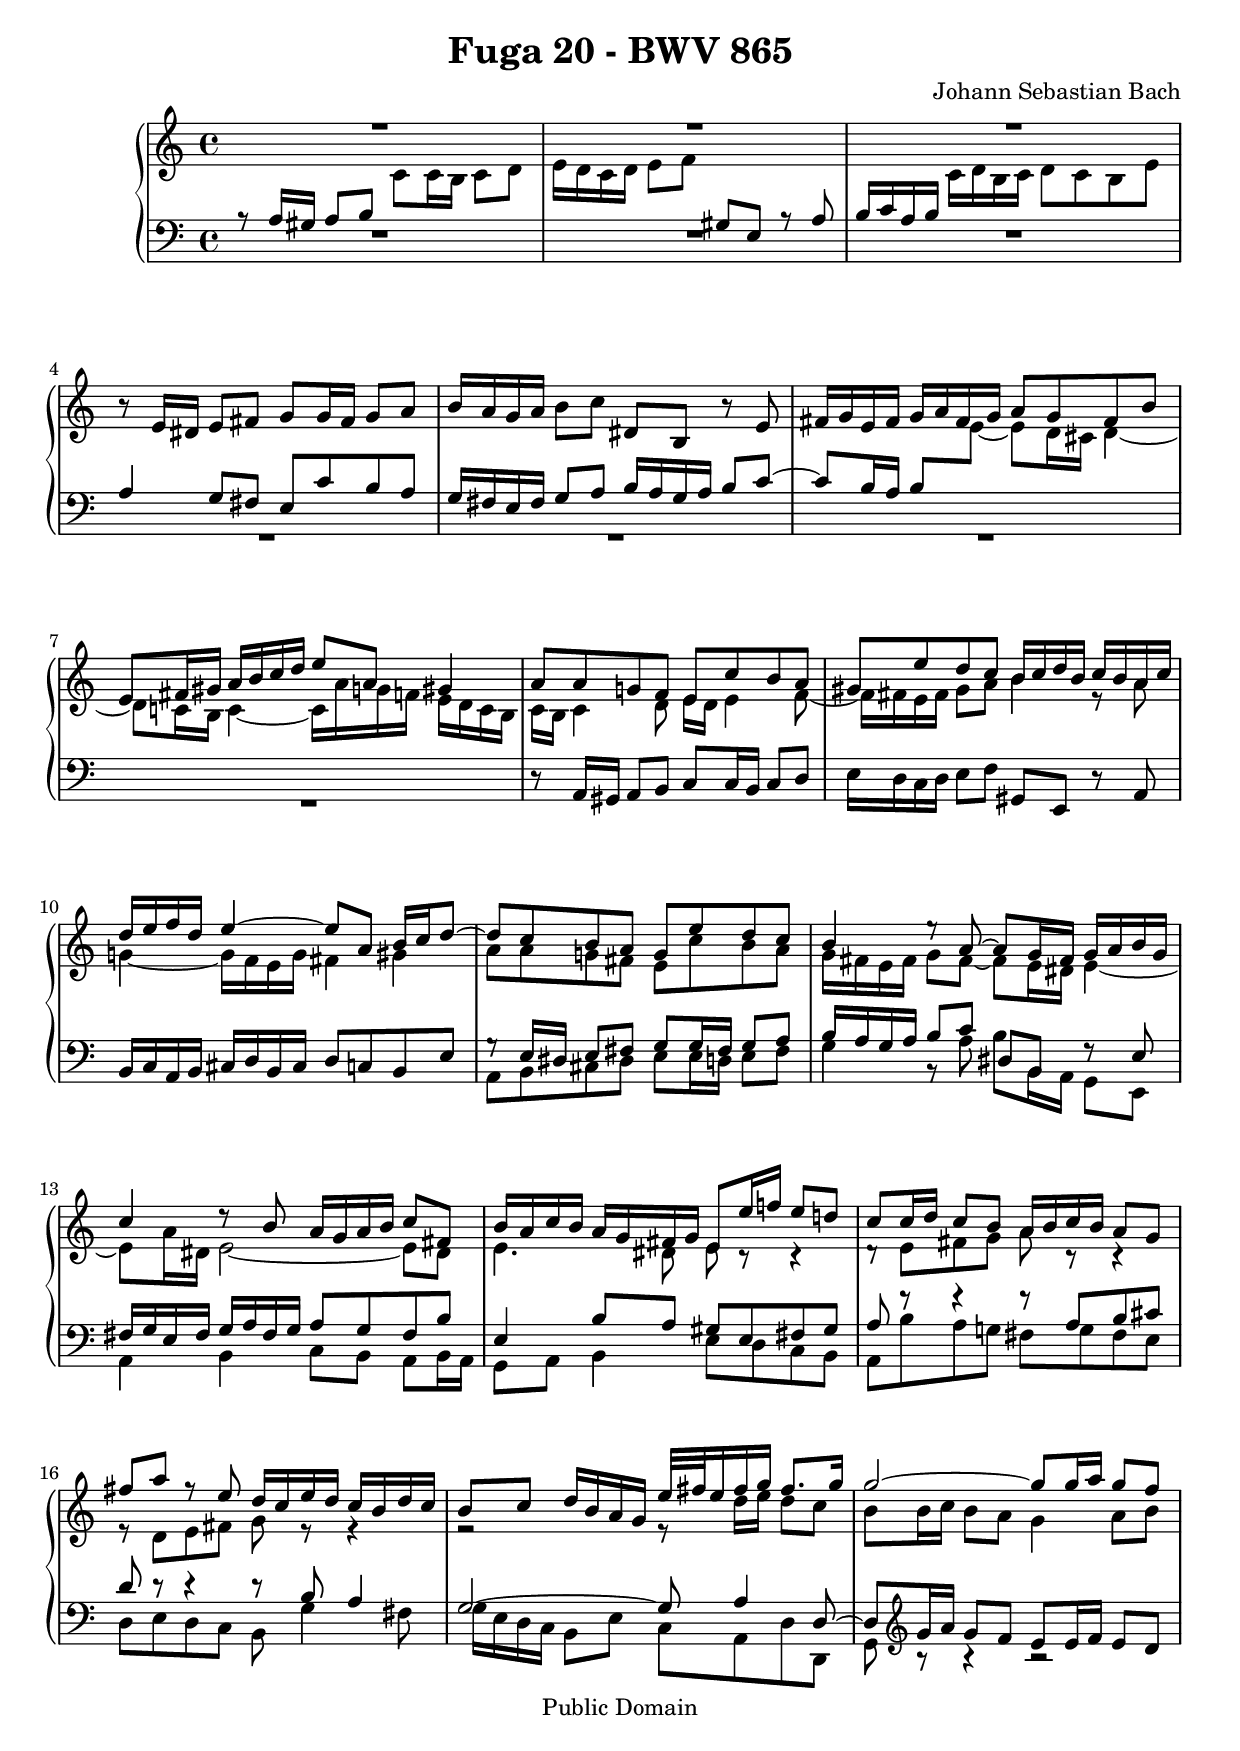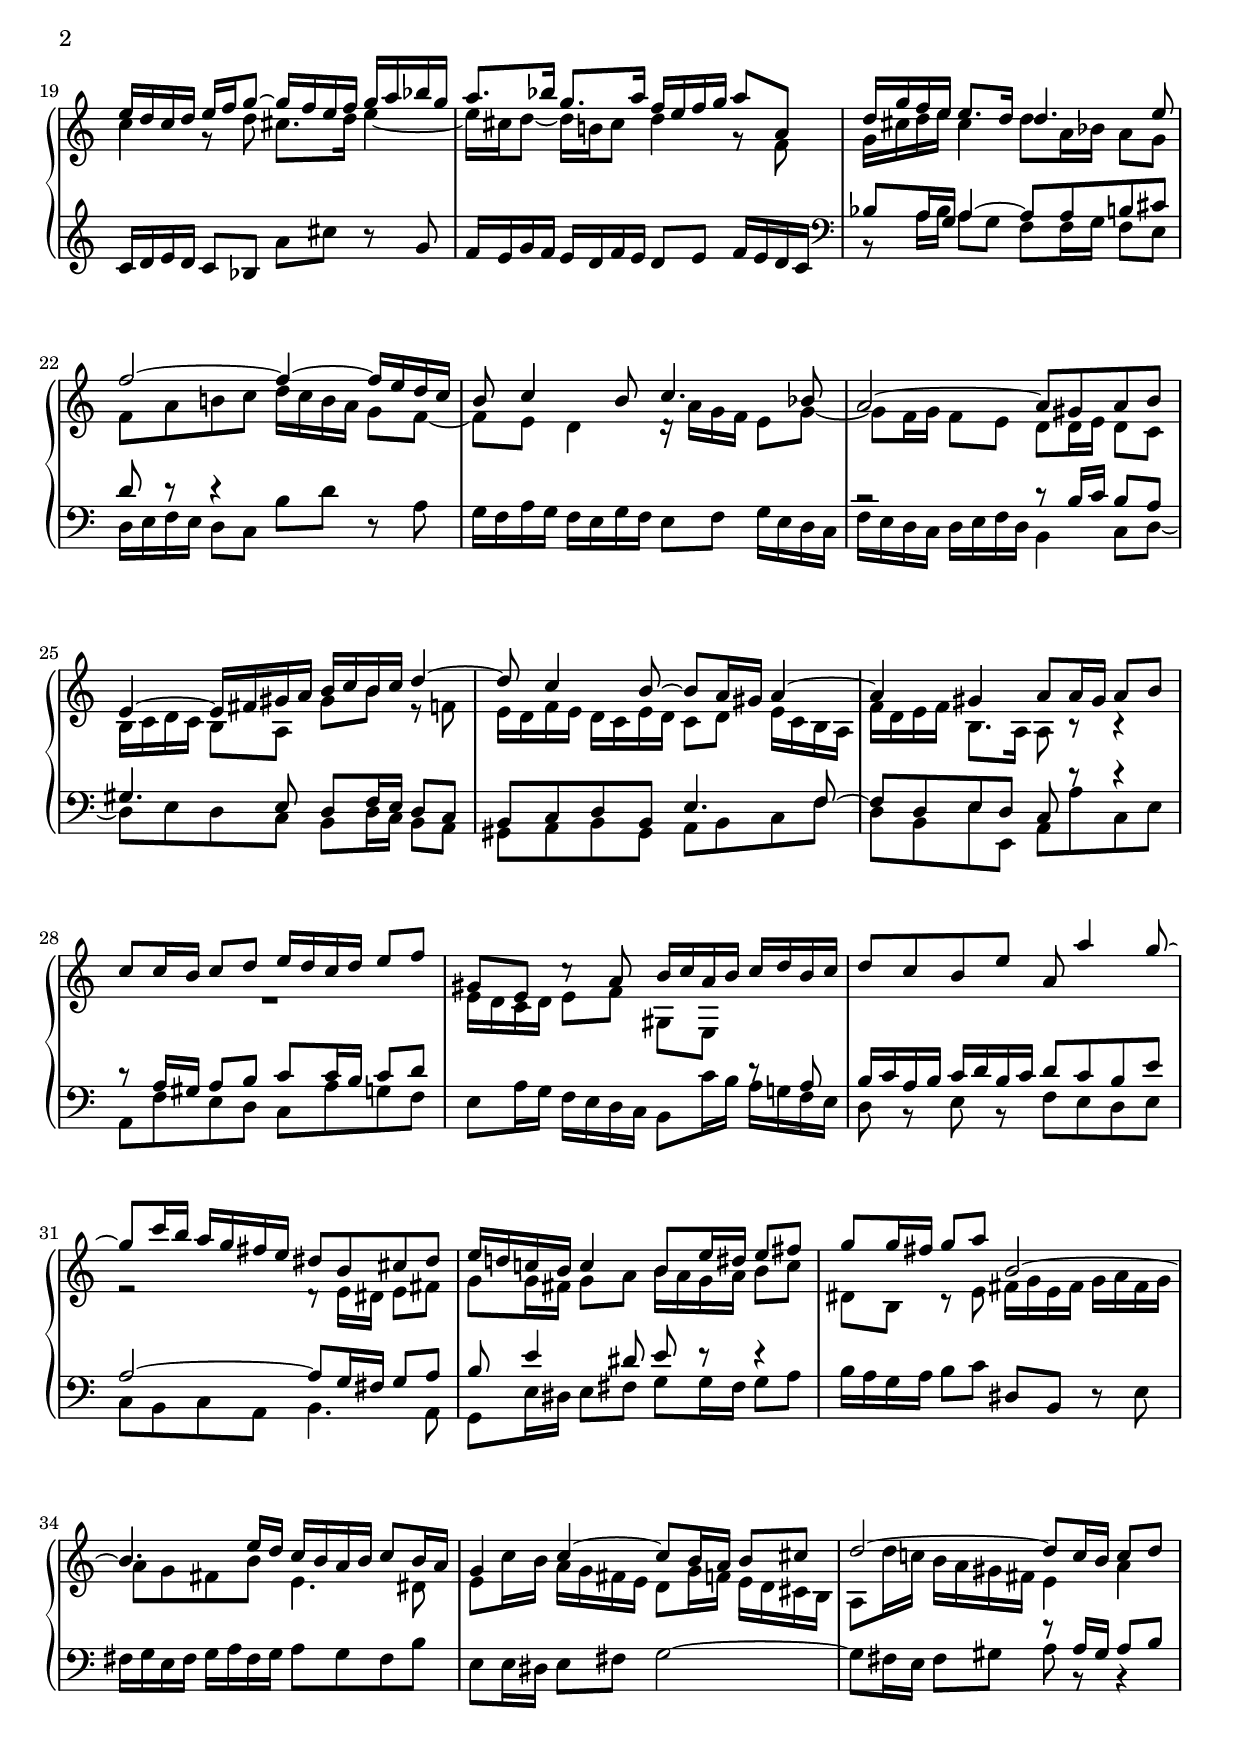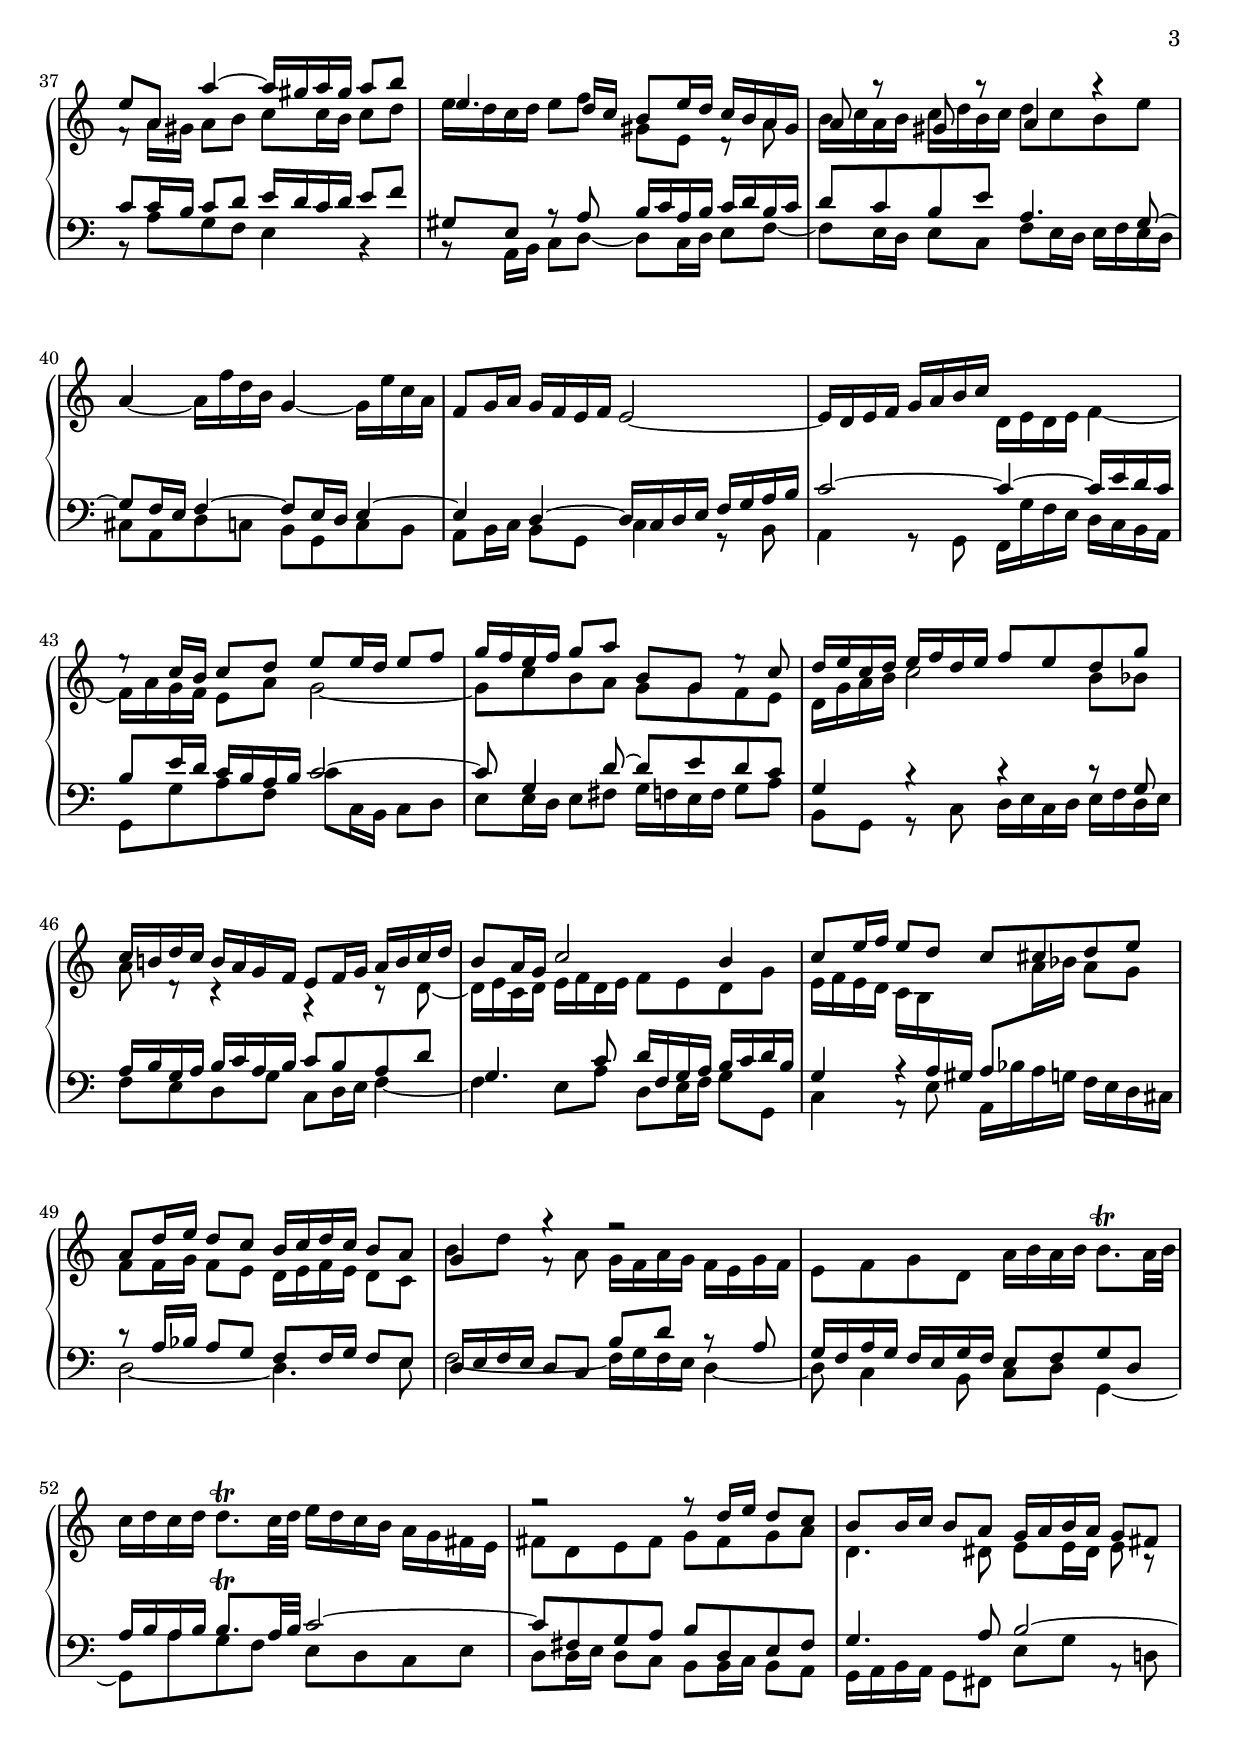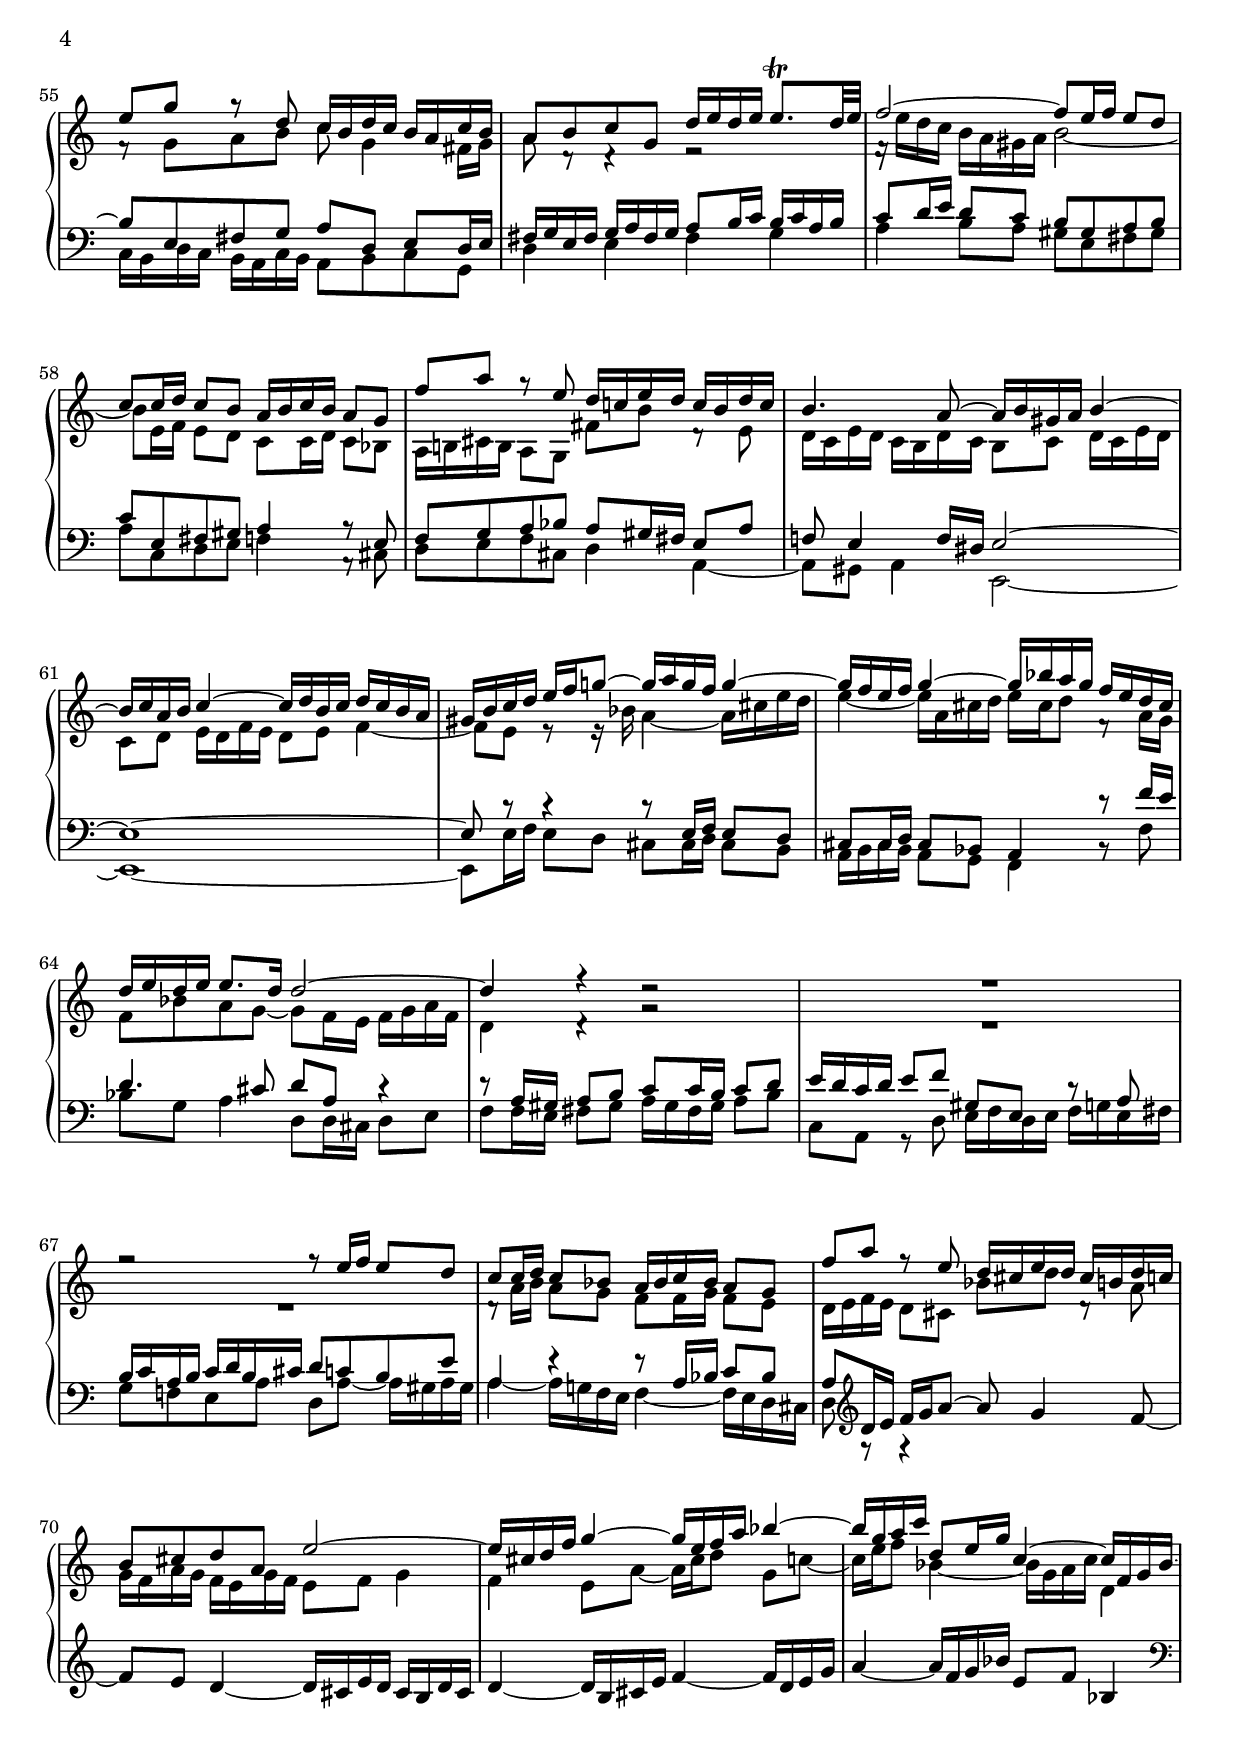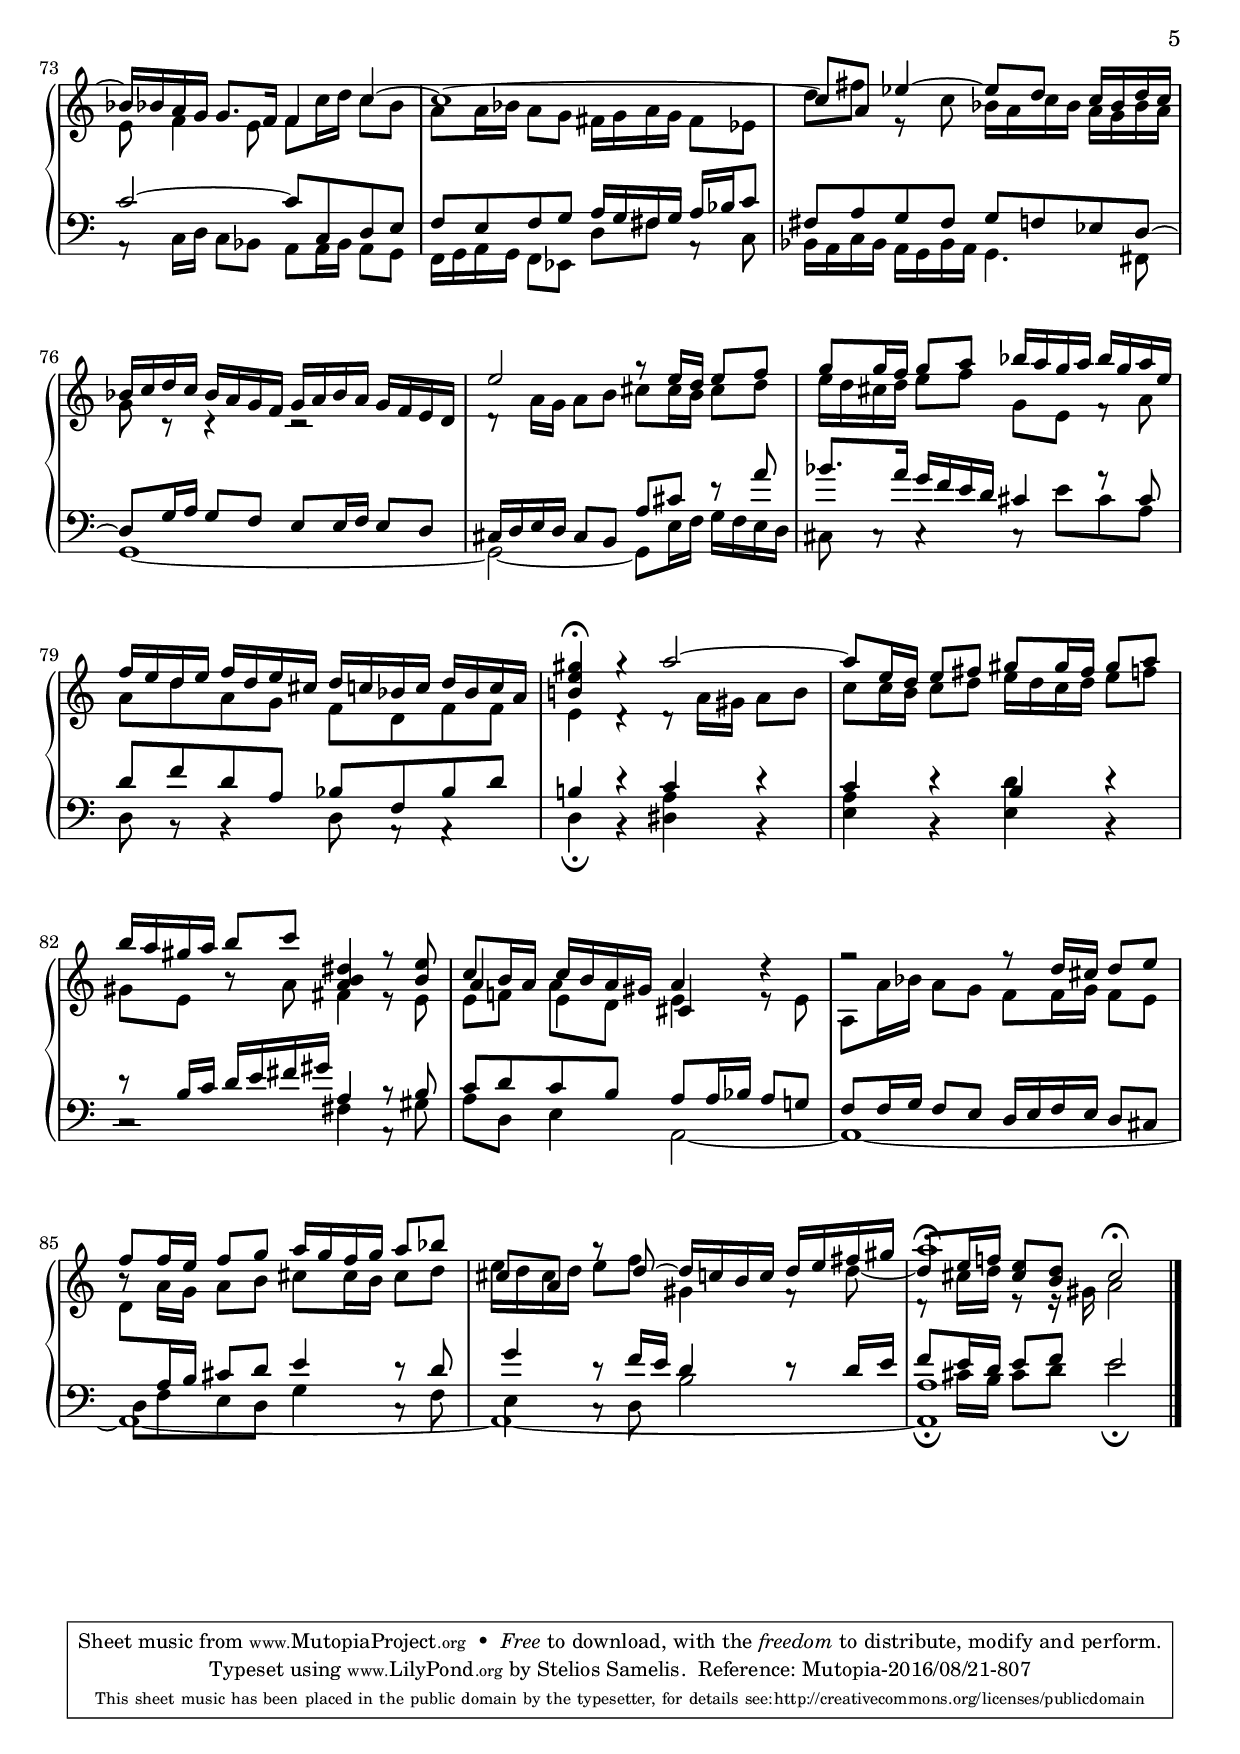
\version "2.18.0"

\header {
  title = "Fuga 20 - BWV 865"
  composer = "Johann Sebastian Bach"
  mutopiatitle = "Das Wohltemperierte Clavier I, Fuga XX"
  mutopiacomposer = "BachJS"
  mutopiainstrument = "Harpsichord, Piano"
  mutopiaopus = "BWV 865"
  date = "18th Century"
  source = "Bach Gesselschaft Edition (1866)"
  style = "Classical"
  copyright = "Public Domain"
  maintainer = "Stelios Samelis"
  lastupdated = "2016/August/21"
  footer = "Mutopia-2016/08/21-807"
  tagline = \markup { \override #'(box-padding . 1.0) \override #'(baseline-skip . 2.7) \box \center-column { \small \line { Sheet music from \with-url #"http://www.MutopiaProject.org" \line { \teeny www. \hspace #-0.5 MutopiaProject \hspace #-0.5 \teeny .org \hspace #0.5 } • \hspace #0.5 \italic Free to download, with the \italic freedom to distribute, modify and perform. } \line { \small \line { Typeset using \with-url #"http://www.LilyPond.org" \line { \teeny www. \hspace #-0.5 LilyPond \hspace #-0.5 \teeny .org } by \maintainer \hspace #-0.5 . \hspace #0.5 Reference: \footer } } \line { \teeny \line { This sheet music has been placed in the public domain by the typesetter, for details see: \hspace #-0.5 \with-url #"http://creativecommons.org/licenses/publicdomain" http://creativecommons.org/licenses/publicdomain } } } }
}

\score {

 \context PianoStaff
 <<
 \context Staff = "up" {
 \clef treble
 \key a \minor
 \time 4/4
 << { R1 R1 R1 } \\
 { \new Voice { \change Staff="down" \stemUp a8\rest a16 gis a8 b
 \change Staff="up" \stemDown c'8 c'16 b c'8 d' e'16 d' c' d' e'8 f'
 \change Staff="down" \stemUp gis8 e a8\rest a8 b16 c' a b
 \change Staff="up" \stemDown c'16 d' b c' d'8 c' b e' } } >>
 r8 e'16 dis' e'8 fis' g'8 g'16 fis' g'8 a' b'16 a' g' a' b'8 c'' dis' b r8 e'8
 \new Voice { \stemUp fis'16 g' e' fis' g' a' fis' g' a'8 g' fis' b' e'8 fis'16 gis' a'16 b' c'' d'' e''8 a' gis'4 }
 << { a'8 a' g'! f' e' c'' b' a' gis' e'' d'' c'' b'16 c'' d'' b' c'' b' a' c''
 d''16 e'' f'' d'' e''4 ~ e''8 a' b'16 c'' d''8 ~ d''8 c'' b' a' g' e'' d'' c''
 b'4 e''8\rest a'8 ~ a'8 g'16 fis' g'16 a' b' g' c''4 d''8\rest b'8 a'16 g' a' b' c''8 fis'
 b'16 a' c'' b' a' g' fis' g' e'8 e''16 f''! e''8 d''! c''8 c''16 d'' c''8 b' a'16 b' c'' b' a'8 g'
 fis''8 a'' f''8\rest e''8 d''16 c'' e'' d'' c'' b' d'' c'' b'8 c'' d''16 b' a' g' e''32[ fis'' e''16 fis'' g''] fis''8. g''16
 g''2 ~ g''8 g''16 a'' g''8 f'' e''16 d'' c'' d'' e''16 f'' g''8 ~ g''16 f'' e'' f'' g''16 a'' bes'' g''
 a''8. bes''16 g''8. a''16 f''16 e'' f'' g'' a''8 a' d''16 g'' f'' e'' e''8. d''16 d''4. e''8
 f''2 ~ f''4 ~ f''16 e'' d'' c'' b'8 c''4 b'8 c''4. bes'8 a'2 ~ a'8 gis' a' b' e'4 ~ e'16 fis' gis' a' b' c'' b' c'' d''4 ~
 d''8 c''4 b'8 ~ b'8 a'16 gis' a'4 ~ a'4 gis'4 a'8 a'16 gis' a'8 b'
 c''8 c''16 b' c''8 d'' e''16 d'' c'' d'' e''8 f'' gis'8 e' c''8\rest a'8 b'16 c'' a' b' c'' d'' b' c''} \\
 { c'16 b c'4 d'8 e'16 d' e'4 f'8 ~ f'16 fis' e' fis' gis'8 a' b'4 e'8\rest a'8
 g'!4 ~ g'16 f' e' g' fis'4 gis' a'8 a' g'! fis' e' c'' b' a'
 g'16 fis' e' fis' g'8 fis'8 ~ fis'8 e'16 dis' e'4 ~ e'8 a'16 dis' e'2 ~ e'8 dis'
 e'4. dis'8 e'8 c'8\rest c'4\rest d'8\rest e'8[ fis' g'] a'8 c'8\rest c'4\rest
 e'8\rest d'8[ e' fis'] g'8 e'8\rest e'4\rest r2 e'8\rest d''16 e'' d''8 c''
 b'8 b'16 c'' b'8 a' g'4 a'8 b' c''4 g'8\rest d''8 cis''8. d''16 e''4 ~
 e''16 cis'' d''8 ~ d''16 b'! cis''8 d''4 g'8\rest f'8 g'16 cis'' d'' e'' cis''4 d''8 a'16 bes' a'8 g'
 f'8 a' b'! c'' d''16 c'' b' a' g'8 f'8 ~ f'8 e' d'4 d'16\rest a'16 g' f' e'8 g'8 ~
 g'8 f'16 g' f'8 e' d'8 d'16 e' d'8 c' b16 c' d' c' b8 a gis' b' e'8\rest f'!8
 e'16 d' f' e' d' c' e' d' c'8 d' e'16 c' b a f'16 d' e' f' b8. a16 a8 b8\rest b4\rest R1 e'16 d' c' d' e'8 f' gis e s4 } >>
 << { d''8 c'' b' e'' a'8 a''4 g''8 ~ g''8 c'''16 b'' a''16 g'' fis'' e'' dis''8 b' cis'' dis''
 e''16 d''! c''! b' c''4 b'8 e''16 dis'' e''8 fis'' g''8 g''16 fis'' g''8 a'' b'2 ~
 b'4. e''16 d'' c''16 b' a' b' c''8 b'16 a' g'4 c''4 ~ c''8 b'16 a' b'8 cis''
 d''2 ~ d''8 c''16 b' c''8 d'' e''8 a' a''4 ~ a''16 gis'' a'' gis'' a''8 b'' e''4. d''16 c'' b'8 e''16 d'' c'' b' a' gis'
 a'8 a''8\rest gis'8 a''8\rest a'4 a''4\rest } \\
 { s1 r2 d'8\rest e'16 dis' e'8 fis' g'8 g'16 fis' g'8 a' b'16 a' g' a' b'8 c''
 dis'8 b c'8\rest e'8 fis'16 g' e' fis' g' a' fis' g' a'8 g' fis' b' e'4. dis'8
 e'8 c''16 b' a'16 g' fis' e' d'8 g'16 f' e' d' cis' b a8 d''16 c''! b' a' gis' fis' e'4 a'
 f'8\rest a'16 gis' a'8 b' c''8 c''16 b' c''8 d'' e''16 d'' c'' d'' e''8 f'' gis'8 e' d'8\rest a'8
 b'16 c'' a' b' c'' d'' b' c'' d''8 c'' b' e'' } >>
 a'4 ~ a'16 f'' d'' b' g'4 ~ g'16 e'' c'' a' f'8 g'16 a' g'16 f' e' f' e'2 ~ e'16 d' e' f' g' a' b' c''
 << { s2 e''8\rest c''16 b' c''8 d'' e''8 e''16 d'' e''8 f'' g''16 f'' e'' f'' g''8 a'' b'8 g' e''8\rest c''8
 d''16 e'' c'' d'' e'' f'' d'' e'' f''8 e'' d'' g'' c''16 b'! d'' c'' b' a' g' f' e'8 f'16 g' a' b' c'' d''
 b'8 a'16 g' c''2 b'4 c''8 e''16 f'' e''8 d'' c'' cis'' d'' e''
 a'8 d''16 e'' d''8 c'' b'16 c'' d'' c'' b'8 a' g'4 g''4\rest f''2\rest } \\
 { d'16 e' d' e' f'4 ~ f'16 a' g' f' e'8 a' g'2 ~ g'8 c'' b' a' g' g' f' e'
 d'16 g' a' b' c''2 b'8 bes' a'8 d'8\rest c'4\rest g4\rest c'8\rest d'8 ~
 d'16 e' c' d' e' f' d' e' f'8 e' d' g' e'16 f' e' d'
 \new Voice { \stemDown c'16[ b \change Staff="down" \stemUp a16 gis]
 a8[ \change Staff="up" \stemDown a'16 bes'] }
 a'8 g' f'8 f'16 g' f'8 e' d'16 e' f' e' d'8 c' b'8 d'' f'8\rest a'8 g'16 f' a' g' f' e' g' f' } >>
 << { s1 s1 f''2\rest f''8\rest d''16 e'' d''8 c'' b'8 b'16 c'' b'8 a' g'16 a' b' a' g'8 fis'
 e''8 g'' g''8\rest d''8 c''16 b' d'' c'' b' a' c'' b' a'8 b' c'' g' d''16 e'' d'' e'' e''8.^\trill d''32 e''
 f''2 ~ f''8 e''16 f'' e''8 d'' c''8 c''16 d'' c''8 b' a'16 b' c'' b' a'8 g'
 f''8 a'' g''8\rest e''8 d''16 c''! e'' d'' c'' b' d'' c'' b'4. a'8 ~ a'16 b' gis' a' b'4 ~
 b'16 c'' a' b' c''4 ~ c''16 d'' b' c'' d'' c'' b' a' gis'16 b' c'' d'' e''16 f'' g''!8 ~ g''16 a'' g'' f'' g''4 ~
 g''16 f'' e'' f'' g''4 ~ g''16 bes'' a'' g'' f'' e'' d'' cis'' d''16 e'' d'' e'' e''8. d''16 d''2 ~ d''4 f''4\rest d''2\rest R1 } \\
 { e'8 f' g' d' a'16 b' a' b' b'8.^\trill a'32 b' c''16 d'' c'' d'' d''8.^\trill c''32 d'' e''16 d'' c'' b' a' g' fis' e'
 fis'8 d' e' fis' g' fis' g' a' d'4. dis'8 e'8 e'16 dis' e'8 b8\rest
 f'8\rest g'8[ a' b'] c''8 g'4 fis'16 g' a'8 d'8\rest d'4\rest e'2\rest
 f'16\rest e''16 d'' c'' b' a' gis' a' b'2 ~ b'8 e'16 f' e'8 d' c'8 c'16 d' c'8 bes
 a16 b! cis' b a8 g fis'8 b' d'8\rest e'8 d'16 c' e' d' c' b d' c' b8 c' d'16 c' e' d'
 c'8 d' e'16 d' f' e' d'8 e' f'4 ~ f'8 e' e'8\rest e'16\rest bes'16 a'4 ~ a'16 cis'' e'' d''
 e''4 ~ e''16 a' cis'' d'' e''16 cis'' d''8 f'8\rest a'16 g' f'8 bes' a' g' ~ g'8 f'16 e' f'16 g' a' f' d'4 d'4\rest g'2\rest R1 } >>
 << { f''2\rest f''8\rest e''16 f'' e''8 d'' c''8 c''16 d'' c''8 bes' a'16 bes' c'' bes' a'8 g'
 f''8 a'' f''8\rest e'' d''16 cis'' e'' d'' cis'' b' d'' c'' b'8 cis'' d'' a' e''2 ~
 e''16 cis'' d'' f'' g''4 ~ g''16 e'' f'' a'' bes''4 ~ bes''16 g'' a'' c''' d''8 e''16 g'' c''4 ~ c''16 f' g' bes' ~
 bes'16 bes' a' g' g'8. f'16 f'4 c''4 ~ c''1 ~
 c''8 a' ees''4 ~ ees''8 d'' c''16 bes' d'' c'' bes'16 c'' d'' c'' bes' a' g' f' g' a' bes' a' g' f' e' d'
 e''2 g''8\rest e''16 d'' e''8 f'' g''8 g''16 f'' g''8 a'' bes''16 a'' g'' a'' bes'' g'' a'' e''
 f''16 e'' d'' e'' f'' d'' e'' cis'' d'' c'' bes' c'' d'' bes' c'' a' <b'! e'' gis''>4^\fermata g''4\rest a''2 ~
 a''8 e''16 d'' e''8 fis'' gis''8 gis''16 fis'' gis''8 a'' b''16 a'' gis'' a'' b''8 c''' <a' b' dis''>4 f''8\rest <b' e''>8 } \\
 { R1 d'8\rest a'16 b' a'8 g' f'8 f'16 g' f'8 e' d'16 e' f' e' d'8 cis' bes'8 d'' d'8\rest a'8 g'16 f' a' g' f' e' g' f' e'8 f' g'4
 f'4 e'8 a' ~ a'16 cis'' d''8 g'8 c''8 ~ c''16 e'' f''8 bes'4 ~ bes'16 g' a' c'' d'4
 e'8 f'4 e'8 f'8 c''16 d'' c''8 bes' a'8 a'16 bes' a'8 g' fis'16 g' a' g' fis'8 ees'
 d''8 fis'' e'8\rest c''8 bes'16 a' c'' bes' a' g' bes' a' g'8 c'8\rest c'4\rest c'2\rest
 d'8\rest a'16 g' a'8 b' cis''8 cis''16 b' cis''8 d'' e''16 d'' cis'' d'' e''8 f'' g'8 e' f'8\rest a'8
 a'8 d'' a' g' f' d' f' f' e'4 d'4\rest d'8\rest a'16 gis' a'8 b' c''8 c''16 b' c''8 d'' e''16 d'' c'' d'' e''8 f''!8
 gis'8 e' b'8\rest a'8 fis'4 e'8\rest e'8 } >>
<< { c''8 b'16 a' c''16 b' a' gis' a'4 d''4\rest f''2\rest f''8\rest d''16 cis'' d''8 e''
 f''8 f''16 e'' f''8 g'' a''16 g'' f'' g'' a''8 bes'' cis''8 a' a''8\rest d''8 ~ d''16 c'' b' c'' d'' e'' fis'' gis'' a''1^\fermata } \\
 { e'8 f'! e'4 e'4 e'8\rest e'8 a8 a'16 bes' a'8 g' f'8 f'16 g' f'8 e'
 b'8\rest a'16 g' a'8 b' cis''8 cis''16 b' cis''8 d'' e''16 d'' cis'' d'' e''8 f''8 gis'4 f'8\rest
 d''8 ~ \stemUp d''8 e''16 f''! <cis'' e''>8 <b' d''> cis''2 ^\fermata } \\
 { \stemUp a'4 \stemDown a'8 d' \stemUp cis'4 s4 s1 s1 s1
 d'8\rest \stemDown cis''16 d'' e'8\rest e'16\rest gis' a'2 } >>
 \bar "|."
}

 \context Staff = "down" {
 \clef bass
 \key a \minor
 \time 4/4
 R1 R1 R1 << { a4 g8 fis e8 c' b a g16 fis e fis g8 a b16 a g a b8 c' ~ c'8 b16 a
 \new Voice { \tieDown b8[ \change Staff="up" \stemDown e'8] ~ e'8 d'16 cis' d'4 ~
 d'8 c'!16 b c'4 ~ c'16 a' g'! f'! e'16 d' c' b } } \\ { R1 R1 R1 R1 } >>
 r8 a,16 gis, a,8 b, c8 c16 b, c8 d e16 d c d e8 f gis,8 e, r8 a,8 b,16 c a, b, cis d b, cis d8 c b, e
 << { g8\rest e16 dis e8 fis g8 g16 fis g8 a b16 a g a b8 c' dis8 b, f8\rest e8 fis16 g e fis g a fis g a8 g fis b
 e4 b8 a gis8 e fis gis a8 f'8\rest f'4\rest f'8\rest a8[ b cis']
 d'8 d'8\rest d'4\rest d'8\rest b8 a4 g2 ~ g8 a4 d8 ~ d8 } \\
 { a,8 b, cis dis e8 e16 d e8 fis g4 b,8\rest a8 b b,16 a, g,8 e, a,4 b, c8[ b,] a,[ b,16 a,]
 g,8 a, b,4 e8 d c b, a, b a g! fis g fis e d e d c b,8 g4 fis8 g16 e d c b,8 e c a, d d, g,8 } >>
 \clef treble << { g'16 a' g'8 f' e'8 e'16 f' e'8 d' } \\ { b8\rest b4\rest b2\rest } >> c'16 d' e' d' c'8 bes a' cis'' r8 g'
 f'16 e' g' f' e' d' f' e' d'8 e' f'16 e' d' c'
 \clef bass << { bes8 a16 g a4 ~ a8 a b cis' d'8 d'8\rest d'4\rest } \\
 { b,8\rest a16 bes a8 g f8 f16 g f8 e d16 e f e d8 c } >> b8 d' r8 a8 g16 f a g f e g f e8 f g16 e d c
 << { b2\rest c'8\rest b16 c' b8 a gis4. e8 d8 f16 e d8 c b,8 c d b, e4. f8 ~ f8 d e d c d'8\rest d'4\rest
 c'8\rest a16 gis a8 b c'8 c'16 b c'8 d' s2 s4 d'8\rest a8
 b16 c' a b c' d' b c' d'8 c' b e' a2 ~ a8 g16 fis g8 a b8 e'4 dis'8 e'8 e'8\rest e'4\rest } \\
 { f16 e d c d e f d b,4 c8 d8 ~ d8 e d c b,8 d16 c b,8 a, gis,8 a, b, gis, a, b, c f d b, e e, a, a c e
 a,8 f e d c a g! f e8 a16 g f16 e d c b,8 c'16 b a g! f e
 d8 b,8\rest e8 b,\rest f8 e d e c b, c a, b,4. a,8 g,8 e16 dis e8 fis g8 g16 fis g8 a } >>
 b16 a g a b8 c' dis8 b, r e fis16 g e fis g a fis g a8 g fis b e8 e16 dis e8 fis g2 ~ g8 fis16 e fis8 gis
 << { e'8\rest a16 gis a8 b c'8 c'16 b c'8 d' e'16 d' c' d' e'8 f'
 gis8 e a8\rest a8 b16 c' a b c' d' b c' d'8 c' b e' a4. g8 ~ g8 f16 e f4 ~ f8 e16 d e4 ~
 e4 d4 ~ d16 c d e f g a b c'2 ~ c'4 ~ c'16 e' d' c'
 b8 e'16 d' c'16 b a b c'2 ~ c'8 g4 d'8 ~ d'8 e' d' c'
 g4 b4\rest c'4\rest c'8\rest g8 a16 b g a b c' a b c'8 b a d' g4. c'8 d'16 f g a b c' d' b g4 a4\rest } \\
 { a8 b,8\rest b,4\rest b,8\rest a8 g f e4 b,4\rest b,8\rest a,16 b, c8 d8 ~ d8 c16 d e8 f8 ~
 f8 e16 d e8 c f8 e16 d e f e d cis8 a, d c b, g, c b,
 a,8 b,16 c b,8 g, c4 g,8\rest b,8 a,4 g,8\rest g,8 f,16 g f e d c b, a,
 g,8 g a f c'8 c16 b, c8 d e8 e16 d e8 fis g16 f e f g8 a
 b,8 g, g,8\rest c8 d16 e c d e f d e f8 e d g c8 d16 e f4 ~ f4 e8 a d8 e16 f g8 g, c4 a,8\rest e8 } >>
 a,16 bes a g! f e d cis
 << { c'8\rest a16 bes a8 g f8 f16 g f8 e d16 e f e d8 c b d' b8\rest a8
 g16 f a g f e g f e8 f g d a16 b a b b8.^\trill a32 b c'2 ~ c'8 fis g a b d e fis g4. a8 b2 ~
 b8 e fis g a8 d e8 d16 e fis16 g e fis g a fis g a8 b16 c' b c' a b
 c'8 d'16 e' d'8 c' b gis a b c'8 e fis gis a4 a8\rest e8
 f8 g a bes a8 gis16 fis e8 a f!8 e4 f16 dis e2 ~ e1 ~ e8 c'8\rest c'4\rest c'8\rest e16 f e8 d
 cis8 cis16 d cis8 bes, a,4 d'8\rest f'16 e' d'4. cis'8 d'8 a c'4\rest
 d'8\rest a16 gis a8 b c'8 c'16 b c'8 d' e'16 d' c' d' e'8 f' gis e c'8\rest a8 } \\
 { d2 ~ d4. e8 f2 ~ f16 g f e d4 ~ d8 c4 b,8 c8 d g,4 ~ g,8 a g f e8 d c e
 d8 d16 e d8 c b,8 b,16 c b,8 a, g,16 a, b, a, g,8 fis, e8 g a,8\rest d!8
 c16 b, d c b, a, c b, a,8 b, c g, d4 e fis g a4 b8 a gis8 e fis gis a8 c d e f4 a,8\rest cis8
 d8 e f cis d4 a,4 ~ a,8 gis, a,4 e,2 ~ e,1 ~ e,8 e16 f e8 d cis8 cis16 d cis8 b,
 a,16 b, cis b, a,8 g, f,4 b,8\rest f8 bes8 g a4 d8 d16 cis d8 e
 f8 f16 e fis8 gis a16 gis fis gis a8 b c8 a, g,8\rest d8 e16 f d e f g e fis } >>
 << { b16 c' a b c' d' b cis' d'8 c' b e' a4 e'4\rest e'8\rest a16 bes c'8 bes a8 } \\
 { g8 f! e a d8 a ~ a16 gis a gis a4 ~ a16 g! f e f4 ~ f16 e d cis d8 } >>
 \clef treble << { d'16 e' f' g' a'8 ~ a'8 } \\ { g8\rest g4\rest s8 } >> g'4 f'8 ~ f'8 e' d'4 ~ d'16 cis' e' d' cis' b d' cis'
 d'4 ~ d'16 b cis' e' f'4 ~ f'16 d' e' g' a'4 ~ a'16 f' g' bes' e'8 f' bes4
 \clef bass << { c'2 ~ c'8 c d e f e f g a16 g fis g a16 bes c'8
 fis8 a g fis g f ees d8 ~ d8 g16 a g8 f e8 e16 f e8 d cis16 d e d cis8 b, a8 cis' e'8\rest a'8
 bes'8. a'16 g'16 f' e' d' cis'4 g'8\rest cis'8 d'8 f' d' a bes f bes d' b!4 d'4\rest c' d'4\rest c'4 d'\rest b d'4\rest
 d'8\rest b16 c' d' e' fis' gis' a4 b8\rest b8 } \\
 { a,8\rest c16 d c8 bes, a,8 a,16 bes, a,8 g, f,16 g, a, g, f,8 ees, d8 fis a,8\rest c8
 bes,16 a, c bes, a, g, bes, a, g,4. fis,8 g,1 ~ g,2 ~ g,8 e16 f g16 f e d cis8 c8\rest c4\rest c8\rest e'8[ cis' a]
 d8 b,8\rest b,4\rest d8 a,8\rest a,4\rest d4_\fermata b,4\rest <dis a> b,4\rest
 <e a>4 b,4\rest <e d'> b,4\rest c2\rest fis4 a,8\rest gis8 } >>
<< { s1 s1 \change Staff="up" \stemDown d'8[ \change Staff="down" \stemUp a16 b] cis'8 d' e'4 d'8\rest d'8
 g'4 d'8\rest f'16 e' d'4 d'8\rest d'16 e' f'8 e'16 d' e'8 f' e'2 } \\
 { \stemUp c'8 d' c' b a8 a16 bes a8 g! f8 f16 g f8 e d16 e f e d8 cis
 \stemDown d8 f e d g4 c8\rest f8 e4 c8\rest d8 b2 s8 cis'16 b cis'8 d' e'2_\fermata } \\
 { \stemDown a8 d e4 \tieDown a,2 ~ a,1 ~ a,1 ~ a,1 ~ <a, a>1_\fermata } >>
 \bar "|."
}
>>

 \layout {
   \context {
   }
 }

 
  \midi {
    \tempo 4 = 76
    }



}
